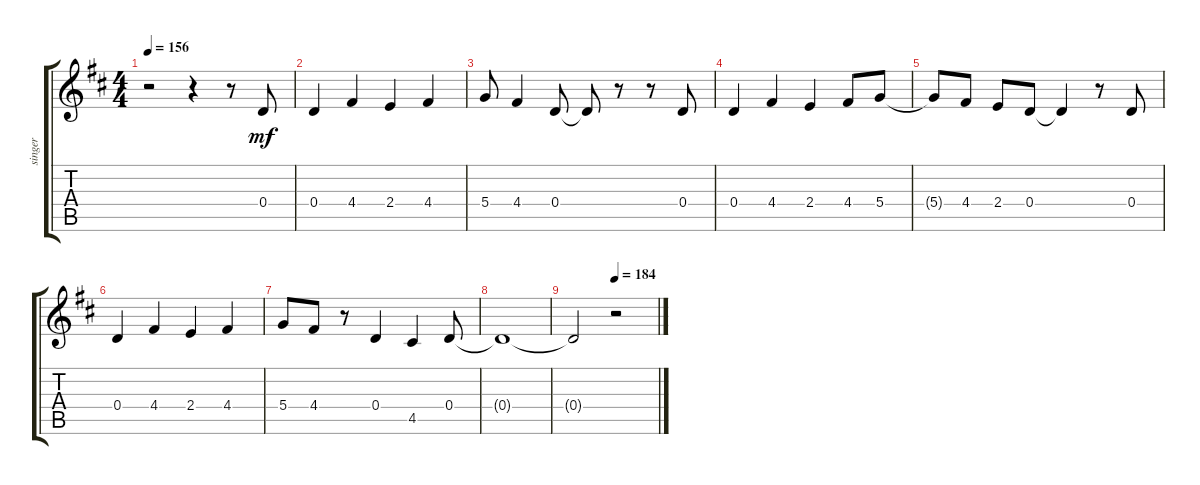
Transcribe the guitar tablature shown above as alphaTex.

\track ("singer" "singer") {instrument acousticguitarsteel}
\staff {score tabs}
\tuning (E4 B3 G3 D3 A2 E2) {hide}
\ts (4 4)
\tempo 156
\clef g2
\ks d
r.2{dy mf instrument acousticguitarsteel} r.4 r.8 0.4.8 |
0.4.4 4.4.4 2.4.4 4.4.4 |
5.4.8 4.4.4 0.4.8 0.4{t}.8 r.8 r.8 0.4.8 |
0.4.4 4.4.4 2.4.4 4.4.8 5.4.8 |
5.4{t}.8 4.4.8 2.4.8 0.4.8 0.4{t}.4 r.8 0.4.8 |
0.4.4 4.4.4 2.4.4 4.4.4 |
5.4.8 4.4.8 r.8 0.4.4 4.5.4 0.4.8 |
0.4{t}.1 |
\tempo (184 0.5)
0.4{t}.2 r.2
